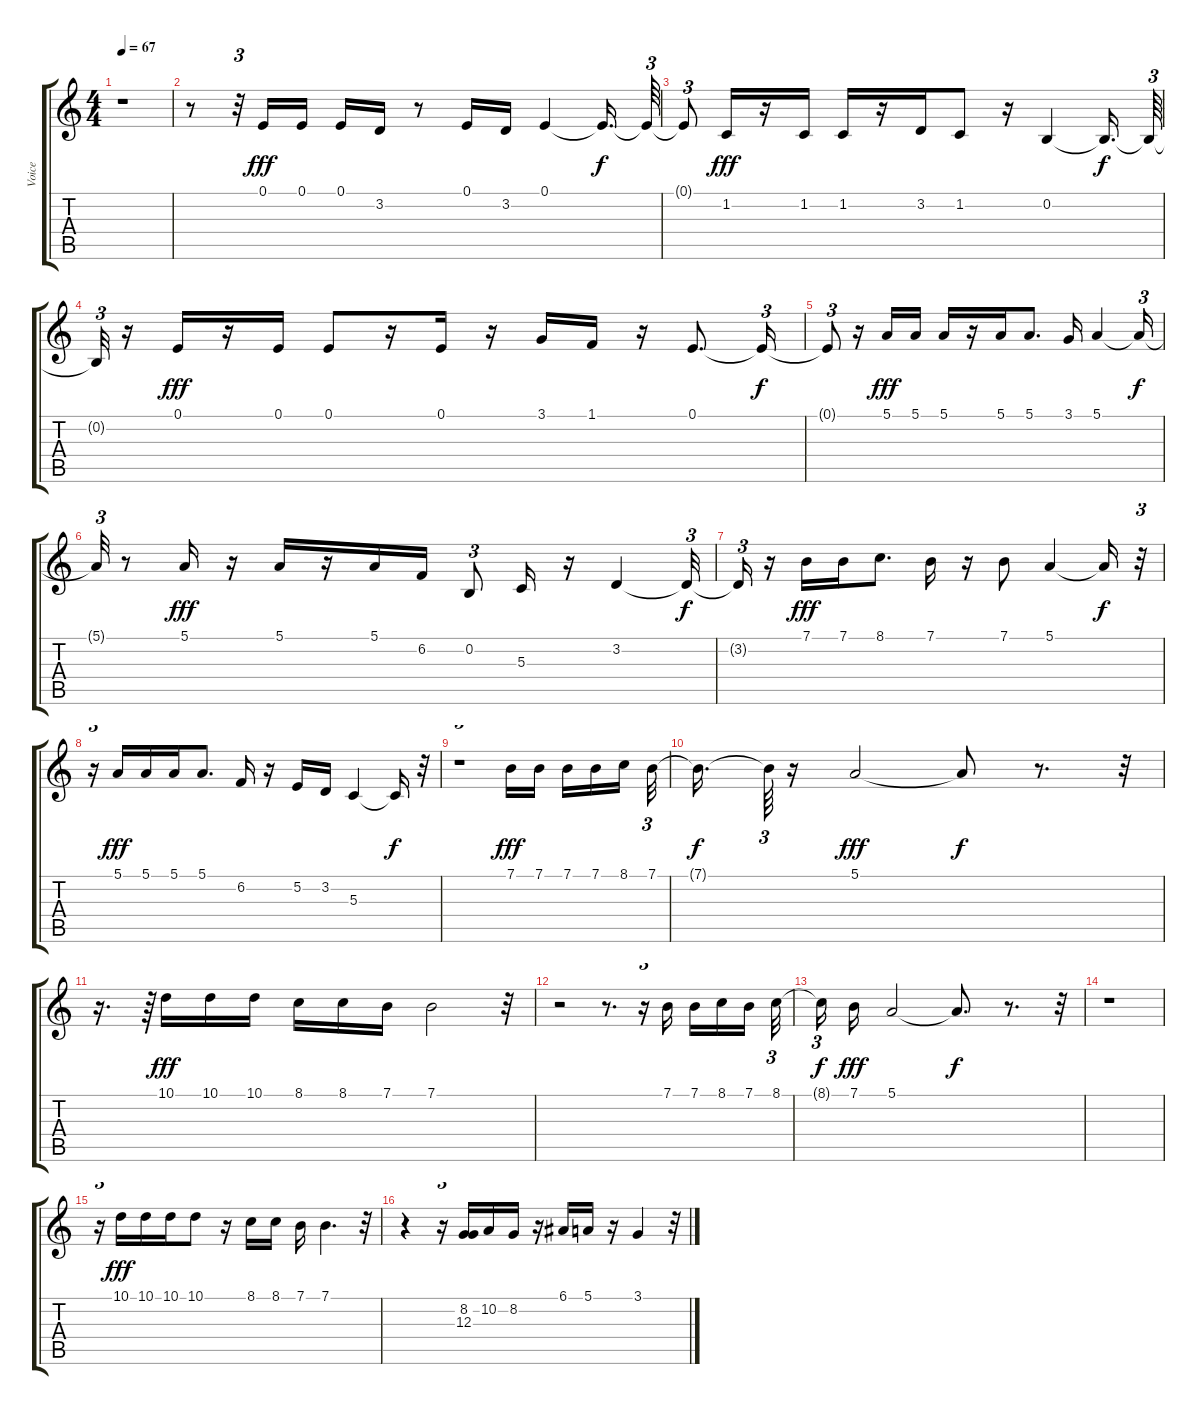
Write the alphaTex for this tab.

\track ("Voice" "Voice") {instrument flute}
\staff {score tabs}
\tuning (E4 B3 G3 D3 A2 E2) {hide}
\ts (4 4)
\tempo 67
\clef g2
\ks c
r.1{dy f} |
r.8 r.32{tu (3 2)} 0.1.16{dy fff} 0.1.16 0.1.16 3.2.16 r.8 0.1.16 3.2.16 0.1.4 0.1{t}.16{d dy f} 0.1{t}.64{tu (3 2)} |
0.1{t}.8{tu (3 2)} 1.2.16{dy fff} r.16 1.2.16 1.2.16 r.16 3.2.16 1.2.8 r.16 0.2.4 0.2{t}.16{d dy f} 0.2{t}.64{tu (3 2)} |
0.2{t}.32{tu (3 2)} r.16 0.1.16{dy fff} r.16 0.1.16 0.1.8 r.16 0.1.16 r.16 3.1.16 1.1.16 r.16 0.1.8{d} 0.1{t}.16{tu (3 2) dy f} |
0.1{t}.8{tu (3 2)} r.16 5.1.16{dy fff} 5.1.16 5.1.16 r.16 5.1.16 5.1.8{d} 3.1.16 5.1.4 5.1{t}.16{tu (3 2) dy f} |
5.1{t}.32{tu (3 2)} r.8 5.1.16{dy fff} r.16 5.1.16 r.16 5.1.16 6.2.16 0.2.8{tu (3 2)} 5.3.16 r.16 3.2.4 3.2{t}.32{tu (3 2) dy f} |
3.2{t}.16{tu (3 2)} r.16 7.1.16{dy fff} 7.1.16 8.1.8{d} 7.1.16 r.16 7.1.8 5.1.4 5.1{t}.16{dy f} r.32{tu (3 2)} |
r.16{tu (3 2)} 5.1.16{dy fff} 5.1.16 5.1.16 5.1.8{d} 6.2.16 r.16 5.2.16 3.2.16 5.3.4 5.3{t}.16{dy f} r.32{tu (3 2)} |
r.1{tu (3 2)} 7.1.16{dy fff} 7.1.16 7.1.16 7.1.16 8.1.16{beam splitsecondary} 7.1.32{tu (3 2)} |
7.1{t}.16{d dy f} 7.1{t}.64{tu (3 2)} r.16 5.1.2{dy fff} 5.1{t}.8{dy f} r.8{d} r.32{tu (3 2)} |
r.16{d} r.64{tu (3 2)} 10.1.16{dy fff} 10.1.16 10.1.16 8.1.16 8.1.16 7.1.16 7.1.2 r.32{tu (3 2)} |
r.2 r.8{d} r.16{tu (3 2)} 7.1.16 7.1.16 8.1.16 7.1.16{beam splitsecondary} 8.1.32{tu (3 2)} |
8.1{t}.16{tu (3 2) dy f} 7.1.16{dy fff} 5.1.2 5.1{t}.8{d dy f} r.8{d} r.32{tu (3 2)} |
r.1 |
r.16{tu (3 2)} 10.1.16{dy fff} 10.1.16 10.1.16 10.1.8 r.16 8.1.16 8.1.16 7.1.16 7.1.4{d} r.32{tu (3 2)} |
r.4 r.16{tu (3 2)} (8.2 12.3).16 10.2.16 8.2.16 r.16 6.1.16 5.1.16 r.16 3.1.4 r.32{tu (3 2)}
